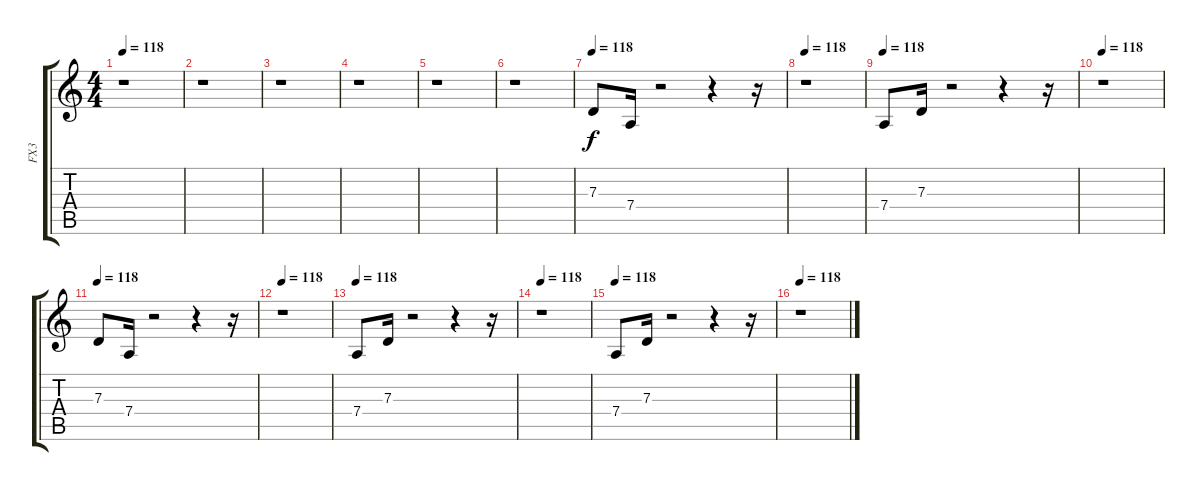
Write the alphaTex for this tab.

\track ("FX3" "FX3") {instrument synthvoice}
\staff {score tabs}
\tuning (E4 B3 G3 D3 A2 E2) {hide}
\ts (4 4)
\tempo 118
\clef g2
\ks c
r.1{dy f} |
r.1 |
r.1 |
r.1 |
r.1 |
r.1 |
\tempo 118
7.3.8 7.4.16 r.2 r.4 r.16 |
\tempo 118
r.1 |
\tempo 118
7.4.8 7.3.16 r.2 r.4 r.16 |
\tempo 118
r.1 |
\tempo 118
7.3.8 7.4.16 r.2 r.4 r.16 |
\tempo 118
r.1 |
\tempo 118
7.4.8 7.3.16 r.2 r.4 r.16 |
\tempo 118
r.1 |
\tempo 118
7.4.8 7.3.16 r.2 r.4 r.16 |
\tempo 118
r.1
